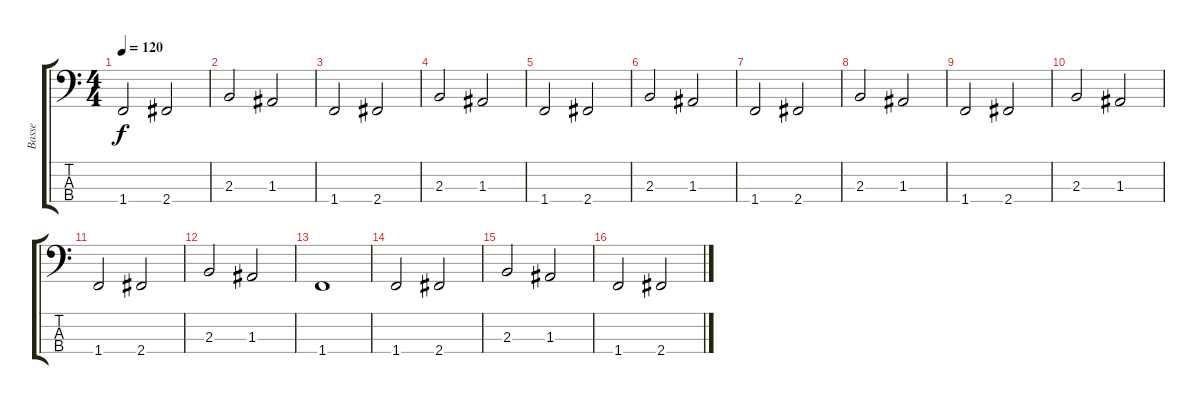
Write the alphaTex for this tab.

\track ("Basse" "Basse") {instrument electricbassfinger}
\staff {score tabs}
\tuning (G2 D2 A1 E1) {hide}
\ts (4 4)
\tempo 120
\clef f4
\ks c
1.4.2{dy f} 2.4.2 |
2.3.2 1.3.2 |
1.4.2 2.4.2 |
2.3.2 1.3.2 |
1.4.2 2.4.2 |
2.3.2 1.3.2 |
1.4.2 2.4.2 |
2.3.2 1.3.2 |
1.4.2 2.4.2 |
2.3.2 1.3.2 |
1.4.2 2.4.2 |
2.3.2 1.3.2 |
1.4.1 |
1.4.2 2.4.2 |
2.3.2 1.3.2 |
1.4.2 2.4.2
